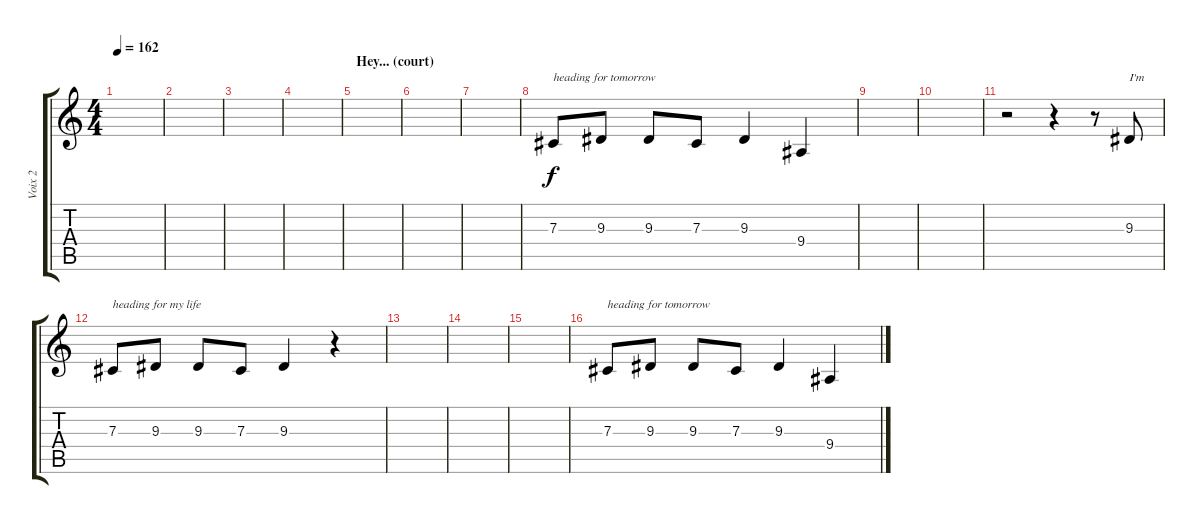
\track ("Voix 2" "Voix 2") {instrument choiraahs}
\staff {score tabs}
\tuning (Eb4 Bb3 Gb3 Db3 Ab2 Eb2) {hide}
\ts (4 4)
\tempo 162
\clef g2
\ks c
|
|
|
|
\section ("" "Hey... (court)")
|
|
|
7.3.8{txt "heading for tomorrow"} 9.3.8 9.3.8 7.3.8 9.3.4 9.4.4 |
|
|
r.2 r.4 r.8 9.3.8{txt "I'm"} |
7.3.8{txt "heading for my life"} 9.3.8 9.3.8 7.3.8 9.3.4 r.4 |
|
|
|
7.3.8{txt "heading for tomorrow"} 9.3.8 9.3.8 7.3.8 9.3.4 9.4.4
